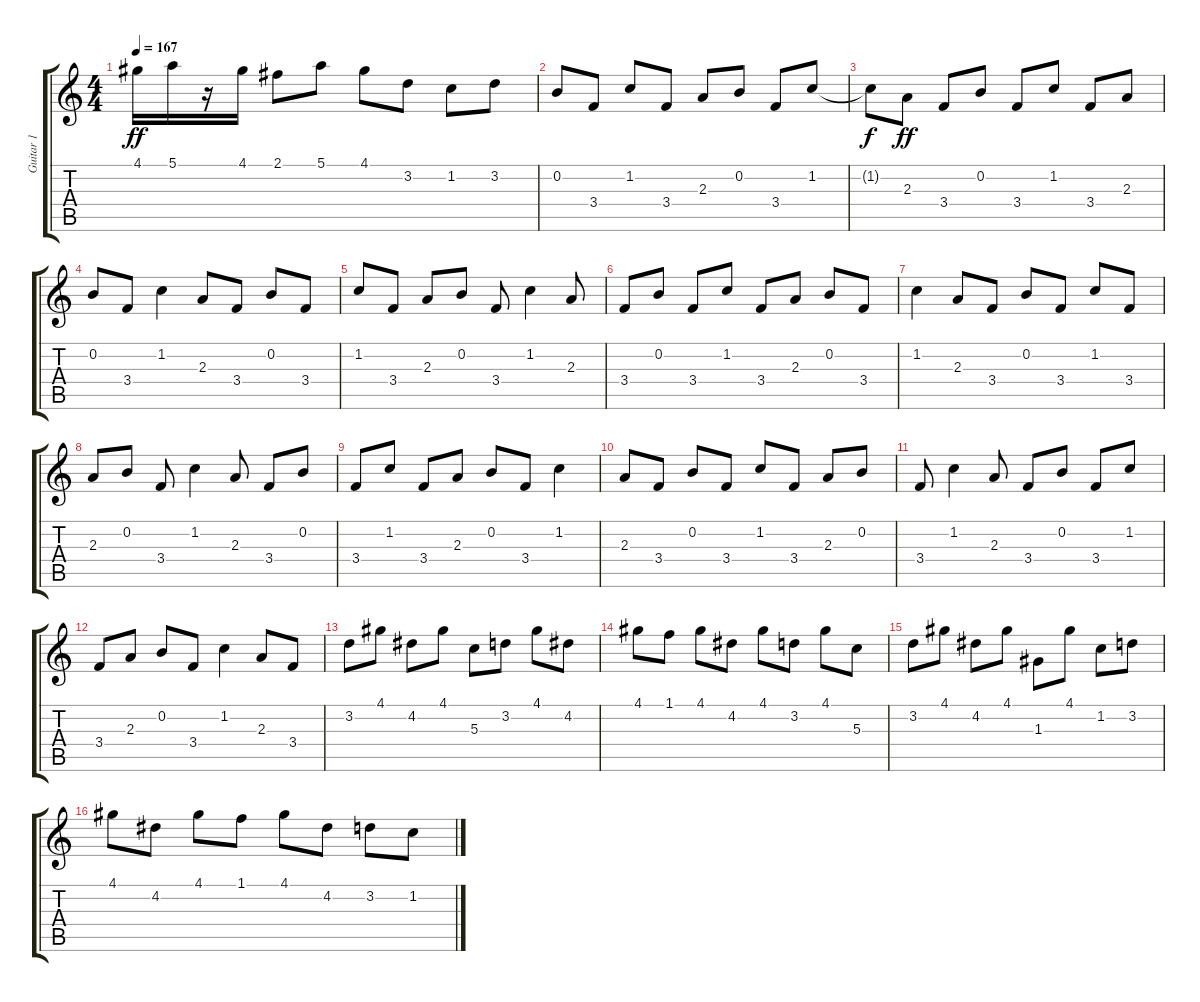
\track ("Guitar 1" "Guitar 1") {instrument acousticguitarsteel}
\staff {score tabs}
\tuning (E4 B3 G3 D3 A2 D2) {hide}
\ts (4 4)
\tempo 167
\clef g2
\ks c
4.1.16{dy ff} 5.1.16 r.16 4.1.16 2.1.8 5.1.8 4.1.8 3.2.8 1.2.8 3.2.8 |
0.2.8 3.4.8 1.2.8 3.4.8 2.3.8 0.2.8 3.4.8 1.2.8 |
1.2{t}.8{dy f} 2.3.8{dy ff} 3.4.8 0.2.8 3.4.8 1.2.8 3.4.8 2.3.8 |
0.2.8 3.4.8 1.2.4 2.3.8 3.4.8 0.2.8 3.4.8 |
1.2.8 3.4.8 2.3.8 0.2.8 3.4.8 1.2.4 2.3.8 |
3.4.8 0.2.8 3.4.8 1.2.8 3.4.8 2.3.8 0.2.8 3.4.8 |
1.2.4 2.3.8 3.4.8 0.2.8 3.4.8 1.2.8 3.4.8 |
2.3.8 0.2.8 3.4.8 1.2.4 2.3.8 3.4.8 0.2.8 |
3.4.8 1.2.8 3.4.8 2.3.8 0.2.8 3.4.8 1.2.4 |
2.3.8 3.4.8 0.2.8 3.4.8 1.2.8 3.4.8 2.3.8 0.2.8 |
3.4.8 1.2.4 2.3.8 3.4.8 0.2.8 3.4.8 1.2.8 |
3.4.8 2.3.8 0.2.8 3.4.8 1.2.4 2.3.8 3.4.8 |
3.2.8 4.1.8 4.2.8 4.1.8 5.3.8 3.2.8 4.1.8 4.2.8 |
4.1.8 1.1.8 4.1.8 4.2.8 4.1.8 3.2.8 4.1.8 5.3.8 |
3.2.8 4.1.8 4.2.8 4.1.8 1.3.8 4.1.8 1.2.8 3.2.8 |
4.1.8 4.2.8 4.1.8 1.1.8 4.1.8 4.2.8 3.2.8 1.2.8
